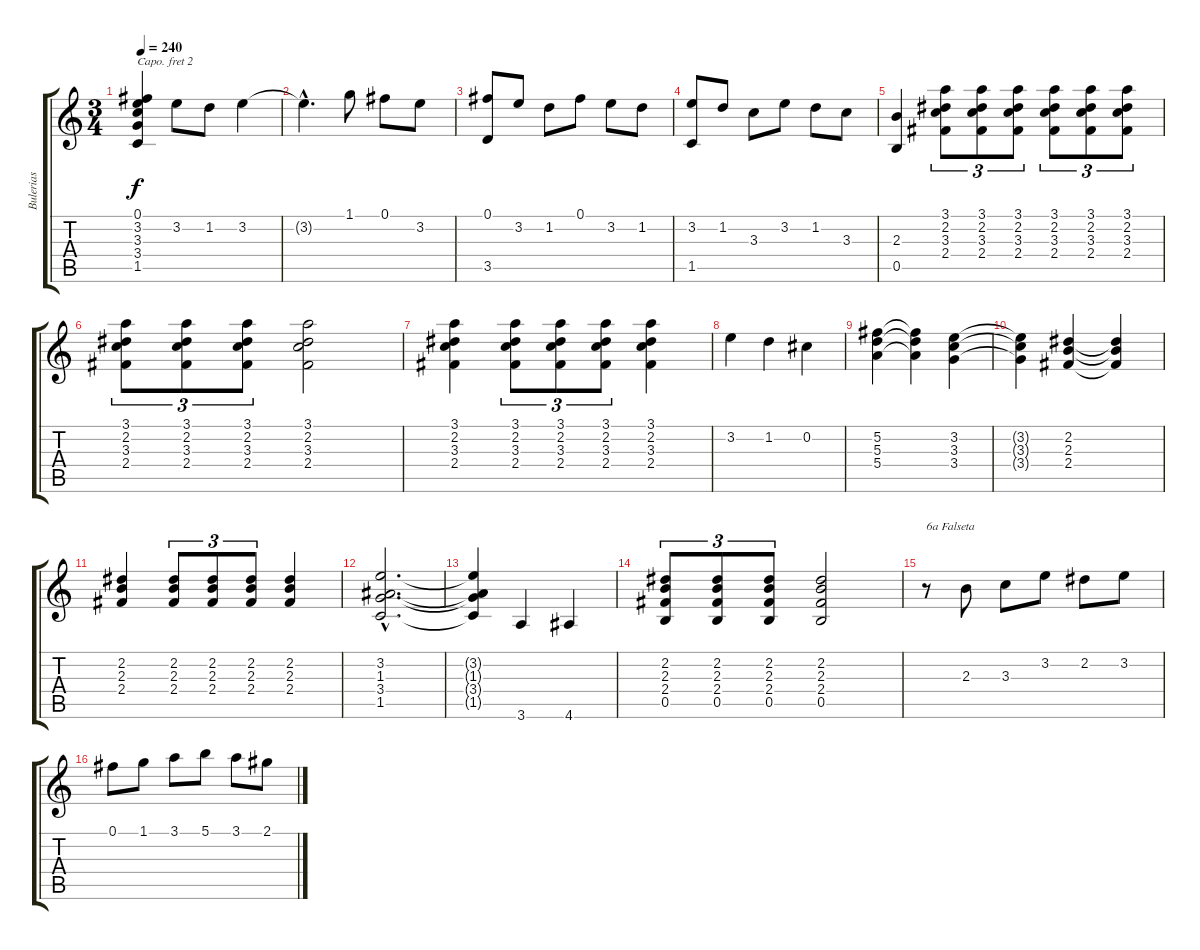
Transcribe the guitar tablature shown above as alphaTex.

\track ("Bulerias" "Bulerias") {instrument acousticguitarnylon}
\staff {score tabs}
\capo 2
\tuning (E4 B3 G3 D3 A2 E2) {hide}
\ts (3 4)
\tempo 240
\clef g2
\ks c
(0.1 3.2 3.3 3.4 1.5).4{dy f} 3.2.8 1.2.8 3.2.4 |
3.2{hac t}.4{d} 1.1.8 0.1.8 3.2.8 |
(0.1 3.5).8 3.2.8 1.2.8 0.1.8 3.2.8 1.2.8 |
(3.2 1.5).8 1.2.8 3.3.8 3.2.8 1.2.8 3.3.8 |
(2.3 0.5).4 (3.1 2.2 3.3 2.4).8{tu (3 2)} (3.1 2.2 3.3 2.4).8{tu (3 2)} (3.1 2.2 3.3 2.4).8{tu (3 2)} (3.1 2.2 3.3 2.4).8{tu (3 2)} (3.1 2.2 3.3 2.4).8{tu (3 2)} (3.1 2.2 3.3 2.4).8{tu (3 2)} |
(3.1 2.2 3.3 2.4).8{tu (3 2)} (3.1 2.2 3.3 2.4).8{tu (3 2)} (3.1 2.2 3.3 2.4).8{tu (3 2)} (3.1 2.2 3.3 2.4).2 |
(3.1 2.2 3.3 2.4).4 (3.1 2.2 3.3 2.4).8{tu (3 2)} (3.1 2.2 3.3 2.4).8{tu (3 2)} (3.1 2.2 3.3 2.4).8{tu (3 2)} (3.1 2.2 3.3 2.4).4 |
3.2.4 1.2.4 0.2.4 |
(5.2 5.3 5.4).4 (5.2{t} 5.3{t} 5.4{t}).4 (3.2 3.3 3.4).4 |
(3.2{t} 3.3{t} 3.4{t}).4 (2.2 2.3 2.4).4 (2.2{t} 2.3{t} 2.4{t}).4 |
(2.2 2.3 2.4).4 (2.2 2.3 2.4).8{tu (3 2)} (2.2 2.3 2.4).8{tu (3 2)} (2.2 2.3 2.4).8{tu (3 2)} (2.2 2.3 2.4).4 |
(3.2{hac} 1.3{hac} 3.4{hac} 1.5{hac}).2{d} |
(3.2{t} 1.3{t} 3.4{t} 1.5{t}).4 3.6.4 4.6.4 |
(2.2 2.3 2.4 0.5).8{tu (3 2)} (2.2 2.3 2.4 0.5).8{tu (3 2)} (2.2 2.3 2.4 0.5).8{tu (3 2)} (2.2 2.3 2.4 0.5).2 |
r.8{txt "6a Falseta"} 2.3.8 3.3.8 3.2.8 2.2.8 3.2.8 |
0.1.8 1.1.8 3.1.8 5.1.8 3.1.8 2.1.8
